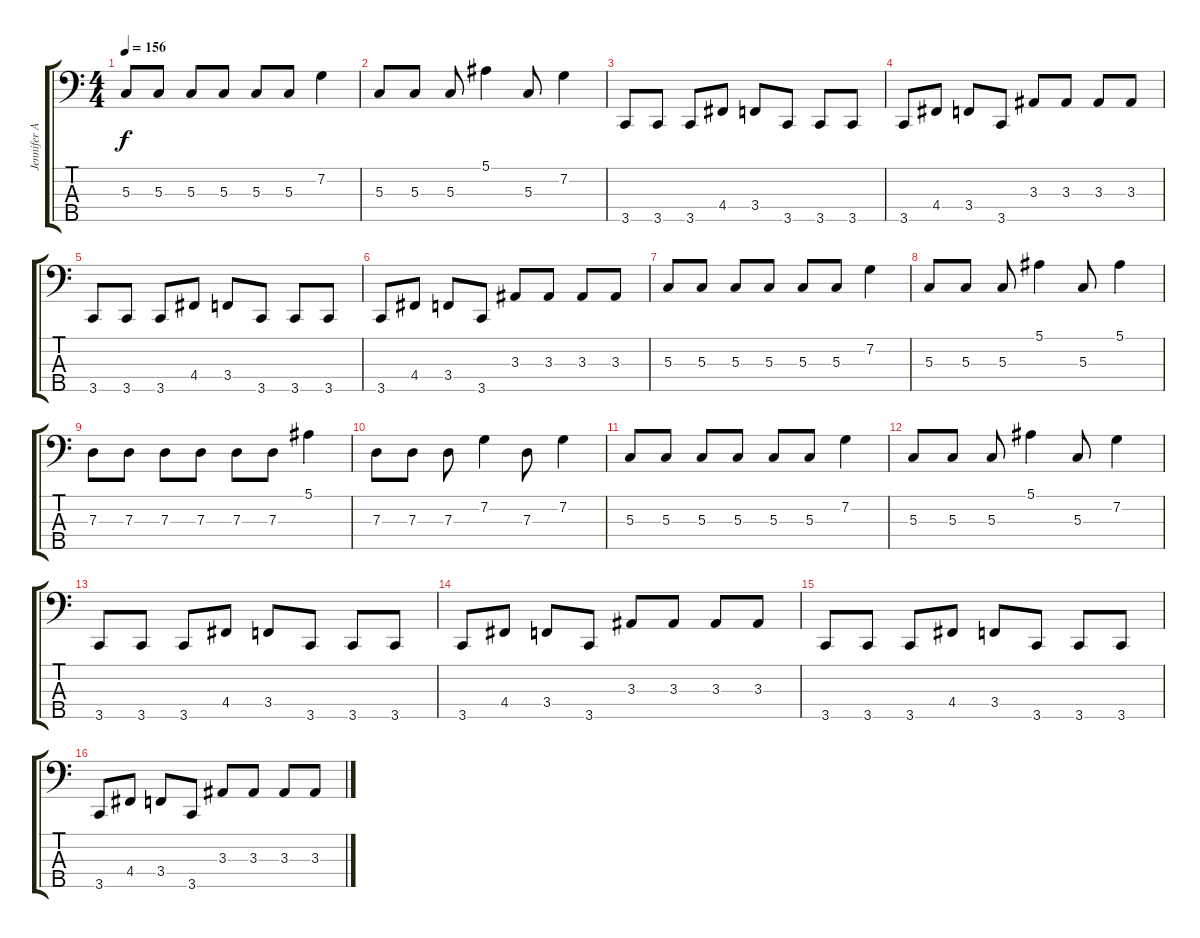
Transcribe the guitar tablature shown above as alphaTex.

\track ("Jennifer Arroyo" "Jennifer A") {instrument electricbassfinger}
\staff {score tabs}
\tuning (F2 C2 G1 D1 A0) {hide}
\ts (4 4)
\tempo 156
\clef f4
\ks c
5.3.8{dy f} 5.3.8 5.3.8 5.3.8 5.3.8 5.3.8 7.2.4 |
5.3.8 5.3.8 5.3.8 5.1.4 5.3.8 7.2.4 |
3.5.8 3.5.8 3.5.8 4.4.8 3.4.8 3.5.8 3.5.8 3.5.8 |
3.5.8 4.4.8 3.4.8 3.5.8 3.3.8 3.3.8 3.3.8 3.3.8 |
3.5.8 3.5.8 3.5.8 4.4.8 3.4.8 3.5.8 3.5.8 3.5.8 |
3.5.8 4.4.8 3.4.8 3.5.8 3.3.8 3.3.8 3.3.8 3.3.8 |
5.3.8 5.3.8 5.3.8 5.3.8 5.3.8 5.3.8 7.2.4 |
5.3.8 5.3.8 5.3.8 5.1.4 5.3.8 5.1.4 |
7.3.8 7.3.8 7.3.8 7.3.8 7.3.8 7.3.8 5.1.4 |
7.3.8 7.3.8 7.3.8 7.2.4 7.3.8 7.2.4 |
5.3.8 5.3.8 5.3.8 5.3.8 5.3.8 5.3.8 7.2.4 |
5.3.8 5.3.8 5.3.8 5.1.4 5.3.8 7.2.4 |
3.5.8 3.5.8 3.5.8 4.4.8 3.4.8 3.5.8 3.5.8 3.5.8 |
3.5.8 4.4.8 3.4.8 3.5.8 3.3.8 3.3.8 3.3.8 3.3.8 |
3.5.8 3.5.8 3.5.8 4.4.8 3.4.8 3.5.8 3.5.8 3.5.8 |
3.5.8 4.4.8 3.4.8 3.5.8 3.3.8 3.3.8 3.3.8 3.3.8
